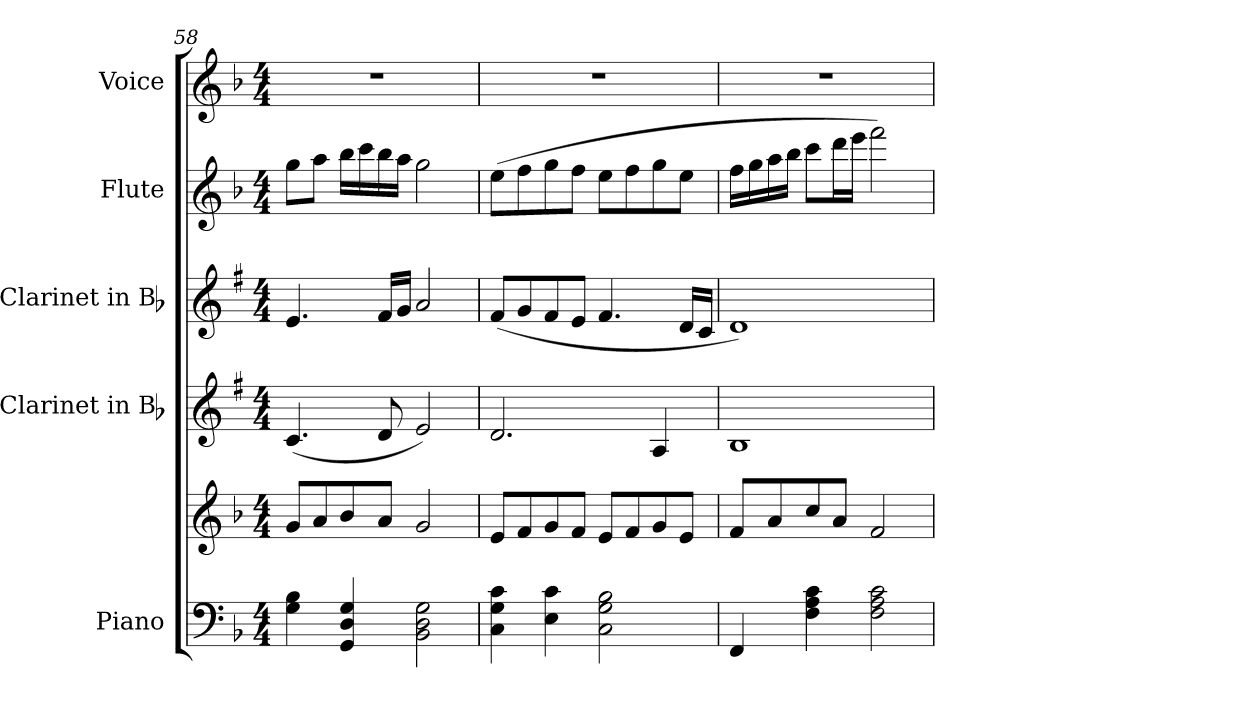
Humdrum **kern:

**kern	**kern	**kern	**kern	**kern	**kern
*part5	*part5	*part4	*part3	*part2	*part1
*staff6	*staff5	*staff4	*staff3	*staff2	*staff1
*I"Piano	*	*I"Clarinet in Bb	*I"Clarinet in Bb	*I"Flute	*I"Voice
*I'Pno.	*	*I'Cl.	*I'Cl.	*I'Fl.	*I'Voice
*clefF4	*clefG2	*clefG2	*clefG2	*clefG2	*clefG2
*	*	*ITrd1c2	*ITrd1c2	*	*
*k[b-]	*k[b-]	*k[b-]	*k[b-]	*k[b-]	*k[b-]
*F:	*F:	*F:	*F:	*F:	*F:
*M4/4	*M4/4	*M4/4	*M4/4	*M4/4	*M4/4
=58	=58	=58	=58	=58	=58
4Gi\ 4B-i	8gi/L	(4.B-i/	4.di/	8ggi\L	1r
.	8ai/	.	.	8aai\J	.
4GGi/ 4Di 4Gi	8b-i/	.	.	16bb-i\LL	.
.	.	.	.	16ccci\	.
.	8ai/J	8ci/	16ei/LL	16bb-i\	.
.	.	.	16fi/JJ	16aai\JJ	.
2BB-i\ 2Di 2Gi	2gi/	2di/)	2gi/	2ggi\	.
=59	=59	=59	=59	=59	=59
4Ci\ 4Gi 4ci	8ei/L	2.ci/	(8ei/L	(8eei\L	1r
.	8fi/	.	8fi/	8ffi\	.
4Ei\ 4ci	8gi/	.	8ei/	8ggi\	.
.	8fi/J	.	8di/J	8ffi\J	.
2Ci\ 2Gi 2B-i	8ei/L	.	4.ei/	8eei\L	.
.	8fi/	.	.	8ffi\	.
.	8gi/	4Gi/	.	8ggi\	.
.	8ei/J	.	16ci/LL	8eei\J	.
.	.	.	16B-i/JJ	.	.
=60	=60	=60	=60	=60	=60
4FFi/	8fi/L	1Ai	1ci)	16ffi\LL	1r
.	.	.	.	16ggi\	.
.	8ai/	.	.	16aai\	.
.	.	.	.	16bb-i\JJ	.
4Fi\ 4Ai 4ci	8cci/	.	.	8ccci\L	.
.	8ai/J	.	.	16dddi\L	.
.	.	.	.	16eeei\JJ	.
2Fi\ 2Ai 2ci	2fi/	.	.	2fffi\)	.
=	=	=	=	=	=
*-	*-	*-	*-	*-	*-
